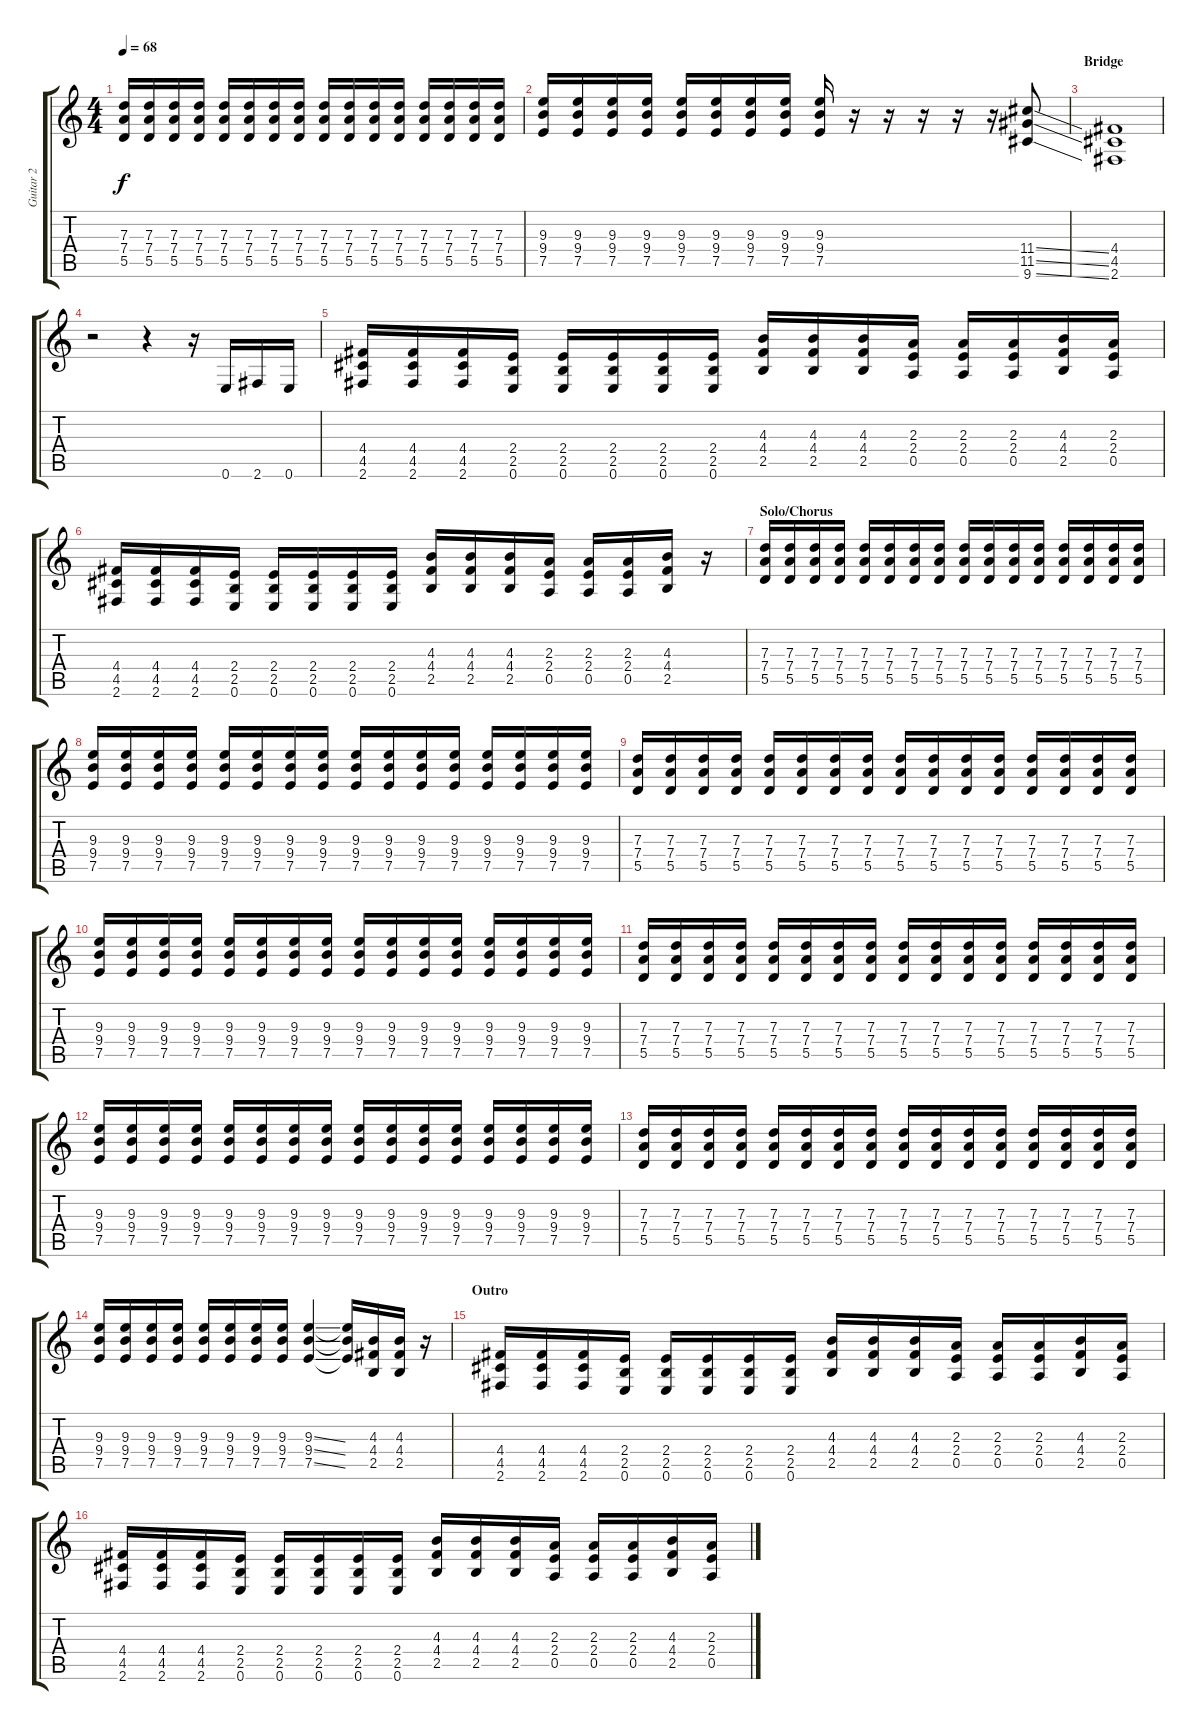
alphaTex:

\track ("Guitar 2" "Guitar 2") {instrument distortionguitar}
\staff {score tabs}
\tuning (E4 B3 G3 D3 A2 E2) {hide}
\ts (4 4)
\tempo 68
\clef g2
\ks c
(7.3 7.4 5.5).16{dy f} (7.3 7.4 5.5).16 (7.3 7.4 5.5).16 (7.3 7.4 5.5).16 (7.3 7.4 5.5).16 (7.3 7.4 5.5).16 (7.3 7.4 5.5).16 (7.3 7.4 5.5).16 (7.3 7.4 5.5).16 (7.3 7.4 5.5).16 (7.3 7.4 5.5).16 (7.3 7.4 5.5).16 (7.3 7.4 5.5).16 (7.3 7.4 5.5).16 (7.3 7.4 5.5).16 (7.3 7.4 5.5).16 |
(9.3 9.4 7.5).16 (9.3 9.4 7.5).16 (9.3 9.4 7.5).16 (9.3 9.4 7.5).16 (9.3 9.4 7.5).16 (9.3 9.4 7.5).16 (9.3 9.4 7.5).16 (9.3 9.4 7.5).16 (9.3 9.4 7.5).16 r.16 r.16 r.16 r.16 r.16 (11.4{ss} 11.5{ss} 9.6{ss}).8 |
\section ("" "Bridge")
(4.4 4.5 2.6).1{volume 3} |
r.2{volume 10} r.4 r.16 0.6.16 2.6.16 0.6.16 |
(4.4 4.5 2.6).16 (4.4 4.5 2.6).16 (4.4 4.5 2.6).16 (2.4 2.5 0.6).16 (2.4 2.5 0.6).16 (2.4 2.5 0.6).16 (2.4 2.5 0.6).16 (2.4 2.5 0.6).16 (4.3 4.4 2.5).16 (4.3 4.4 2.5).16 (4.3 4.4 2.5).16 (2.3 2.4 0.5).16 (2.3 2.4 0.5).16 (2.3 2.4 0.5).16 (4.3 4.4 2.5).16 (2.3 2.4 0.5).16 |
(4.4 4.5 2.6).16 (4.4 4.5 2.6).16 (4.4 4.5 2.6).16 (2.4 2.5 0.6).16 (2.4 2.5 0.6).16 (2.4 2.5 0.6).16 (2.4 2.5 0.6).16 (2.4 2.5 0.6).16 (4.3 4.4 2.5).16 (4.3 4.4 2.5).16 (4.3 4.4 2.5).16 (2.3 2.4 0.5).16 (2.3 2.4 0.5).16 (2.3 2.4 0.5).16 (4.3 4.4 2.5).16 r.16{volume 11} |
\section ("" "Solo/Chorus")
(7.3 7.4 5.5).16 (7.3 7.4 5.5).16 (7.3 7.4 5.5).16 (7.3 7.4 5.5).16 (7.3 7.4 5.5).16 (7.3 7.4 5.5).16 (7.3 7.4 5.5).16 (7.3 7.4 5.5).16 (7.3 7.4 5.5).16 (7.3 7.4 5.5).16 (7.3 7.4 5.5).16 (7.3 7.4 5.5).16 (7.3 7.4 5.5).16 (7.3 7.4 5.5).16 (7.3 7.4 5.5).16 (7.3 7.4 5.5).16 |
(9.3 9.4 7.5).16 (9.3 9.4 7.5).16 (9.3 9.4 7.5).16 (9.3 9.4 7.5).16 (9.3 9.4 7.5).16 (9.3 9.4 7.5).16 (9.3 9.4 7.5).16 (9.3 9.4 7.5).16 (9.3 9.4 7.5).16 (9.3 9.4 7.5).16 (9.3 9.4 7.5).16 (9.3 9.4 7.5).16 (9.3 9.4 7.5).16 (9.3 9.4 7.5).16 (9.3 9.4 7.5).16 (9.3 9.4 7.5).16 |
(7.3 7.4 5.5).16 (7.3 7.4 5.5).16 (7.3 7.4 5.5).16 (7.3 7.4 5.5).16 (7.3 7.4 5.5).16 (7.3 7.4 5.5).16 (7.3 7.4 5.5).16 (7.3 7.4 5.5).16 (7.3 7.4 5.5).16 (7.3 7.4 5.5).16 (7.3 7.4 5.5).16 (7.3 7.4 5.5).16 (7.3 7.4 5.5).16 (7.3 7.4 5.5).16 (7.3 7.4 5.5).16 (7.3 7.4 5.5).16 |
(9.3 9.4 7.5).16 (9.3 9.4 7.5).16 (9.3 9.4 7.5).16 (9.3 9.4 7.5).16 (9.3 9.4 7.5).16 (9.3 9.4 7.5).16 (9.3 9.4 7.5).16 (9.3 9.4 7.5).16 (9.3 9.4 7.5).16 (9.3 9.4 7.5).16 (9.3 9.4 7.5).16 (9.3 9.4 7.5).16 (9.3 9.4 7.5).16 (9.3 9.4 7.5).16 (9.3 9.4 7.5).16 (9.3 9.4 7.5).16 |
(7.3 7.4 5.5).16 (7.3 7.4 5.5).16 (7.3 7.4 5.5).16 (7.3 7.4 5.5).16 (7.3 7.4 5.5).16 (7.3 7.4 5.5).16 (7.3 7.4 5.5).16 (7.3 7.4 5.5).16 (7.3 7.4 5.5).16 (7.3 7.4 5.5).16 (7.3 7.4 5.5).16 (7.3 7.4 5.5).16 (7.3 7.4 5.5).16 (7.3 7.4 5.5).16 (7.3 7.4 5.5).16 (7.3 7.4 5.5).16 |
(9.3 9.4 7.5).16 (9.3 9.4 7.5).16 (9.3 9.4 7.5).16 (9.3 9.4 7.5).16 (9.3 9.4 7.5).16 (9.3 9.4 7.5).16 (9.3 9.4 7.5).16 (9.3 9.4 7.5).16 (9.3 9.4 7.5).16 (9.3 9.4 7.5).16 (9.3 9.4 7.5).16 (9.3 9.4 7.5).16 (9.3 9.4 7.5).16 (9.3 9.4 7.5).16 (9.3 9.4 7.5).16 (9.3 9.4 7.5).16 |
(7.3 7.4 5.5).16 (7.3 7.4 5.5).16 (7.3 7.4 5.5).16 (7.3 7.4 5.5).16 (7.3 7.4 5.5).16 (7.3 7.4 5.5).16 (7.3 7.4 5.5).16 (7.3 7.4 5.5).16 (7.3 7.4 5.5).16 (7.3 7.4 5.5).16 (7.3 7.4 5.5).16 (7.3 7.4 5.5).16 (7.3 7.4 5.5).16 (7.3 7.4 5.5).16 (7.3 7.4 5.5).16 (7.3 7.4 5.5).16 |
(9.3 9.4 7.5).16 (9.3 9.4 7.5).16 (9.3 9.4 7.5).16 (9.3 9.4 7.5).16 (9.3 9.4 7.5).16 (9.3 9.4 7.5).16 (9.3 9.4 7.5).16 (9.3 9.4 7.5).16 (9.3{ss} 9.4{ss} 7.5{ss}).4 (9.3{t} 9.4{t} 7.5{t}).16 (4.3 4.4 2.5).16 (4.3 4.4 2.5).16 r.16 |
\section ("" "Outro")
(4.4 4.5 2.6).16{volume 13} (4.4 4.5 2.6).16 (4.4 4.5 2.6).16 (2.4 2.5 0.6).16 (2.4 2.5 0.6).16 (2.4 2.5 0.6).16 (2.4 2.5 0.6).16 (2.4 2.5 0.6).16 (4.3 4.4 2.5).16 (4.3 4.4 2.5).16 (4.3 4.4 2.5).16 (2.3 2.4 0.5).16 (2.3 2.4 0.5).16 (2.3 2.4 0.5).16 (4.3 4.4 2.5).16 (2.3 2.4 0.5).16 |
(4.4 4.5 2.6).16 (4.4 4.5 2.6).16 (4.4 4.5 2.6).16 (2.4 2.5 0.6).16 (2.4 2.5 0.6).16 (2.4 2.5 0.6).16 (2.4 2.5 0.6).16 (2.4 2.5 0.6).16 (4.3 4.4 2.5).16 (4.3 4.4 2.5).16 (4.3 4.4 2.5).16 (2.3 2.4 0.5).16 (2.3 2.4 0.5).16 (2.3 2.4 0.5).16 (4.3 4.4 2.5).16 (2.3 2.4 0.5).16
